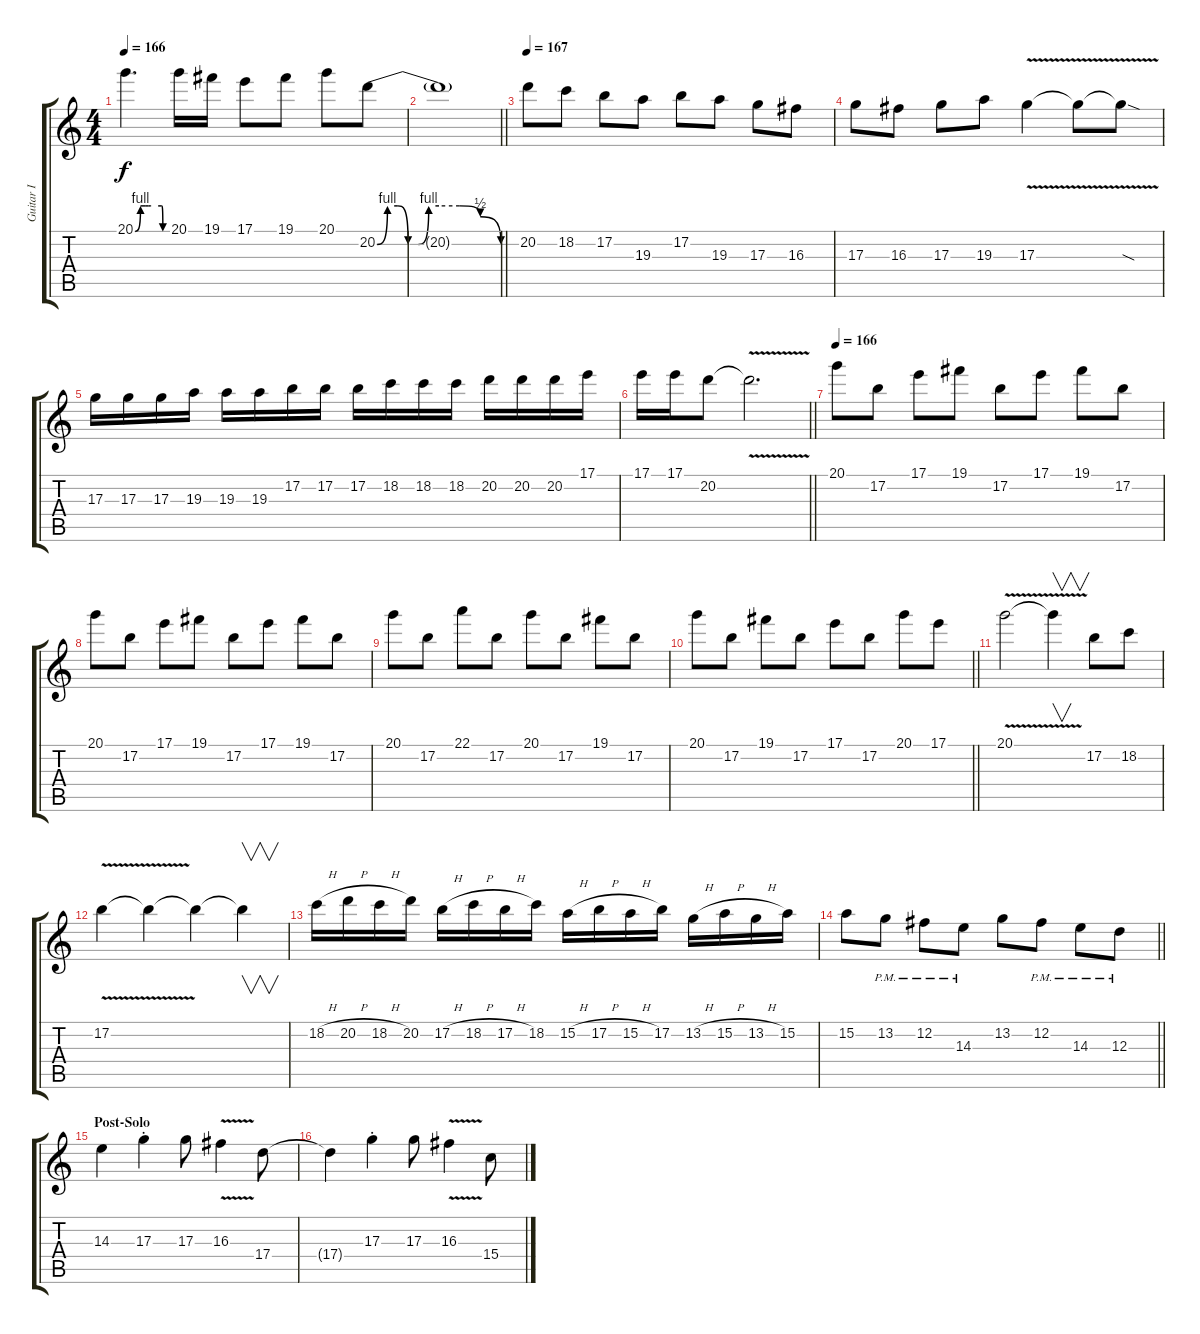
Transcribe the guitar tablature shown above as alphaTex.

\track ("Guitar I" "Guitar I") {instrument distortionguitar}
\staff {score tabs}
\tuning (B3 Gb3 D3 A2 E2 B1) {hide}
\ts (4 4)
\tempo 166
\clef g2
\ks c
20.1{be (custom 0 0 10 4 20 4 25 4 28 4 30 4 50 4 52 0 60 0)}.4{d dy f} 20.1.16 19.1.16 17.1.8 19.1.8 20.1.8 20.2{be (custom 0 0 5 4 10 4 15 0 20 0 25 4 30 4 40 4 50 2 60 0)}.8 |
\barLineRight lightlight
20.2{t}.1 |
\section ("" "")
\tempo 167
20.2.8 18.2.8 17.2.8 19.3.8 17.2.8 19.3.8 17.3.8 16.3.8 |
17.3.8 16.3.8 17.3.8 19.3.8 17.3{v}.4 17.3{v t}.8 17.3{v sod t}.8 |
17.3.16 17.3.16 17.3.16 19.3.16 19.3.16 19.3.16 17.2.16 17.2.16 17.2.16 18.2.16 18.2.16 18.2.16 20.2.16 20.2.16 20.2.16 17.1.16 |
\barLineRight lightlight
17.1.16 17.1.16 20.2.8 20.2{v t}.2{d} |
\section ("" "")
\tempo 166
20.1.8 17.2.8 17.1.8 19.1.8 17.2.8 17.1.8 19.1.8 17.2.8 |
20.1.8 17.2.8 17.1.8 19.1.8 17.2.8 17.1.8 19.1.8 17.2.8 |
20.1.8 17.2.8 22.1.8 17.2.8 20.1.8 17.2.8 19.1.8 17.2.8 |
\barLineRight lightlight
20.1.8 17.2.8 19.1.8 17.2.8 17.1.8 17.2.8 20.1.8 17.1.8 |
\section ("" "")
20.1{v}.2 20.1{t}.4{v} 17.2.8 18.2.8 |
17.2{v}.4 17.2{t}.4 17.2{t}.4 17.2{t}.4{v} |
18.2{h}.16 20.2{h}.16 18.2{h}.16 20.2.16 17.2{h}.16 18.2{h}.16 17.2{h}.16 18.2.16 15.2{h}.16 17.2{h}.16 15.2{h}.16 17.2.16 13.2{h}.16 15.2{h}.16 13.2{h}.16 15.2.16 |
\barLineRight lightlight
15.2.8 13.2{pm}.8 12.2{pm}.8 14.3{pm}.8 13.2.8 12.2{pm}.8 14.3{pm}.8 12.3{pm}.8 |
\section ("" "Post-Solo")
14.3.4 17.3{st}.4 17.3.8 16.3{v}.4 17.4.8 |
17.4{t}.4 17.3{st}.4 17.3.8 16.3{v}.4 15.4.8
